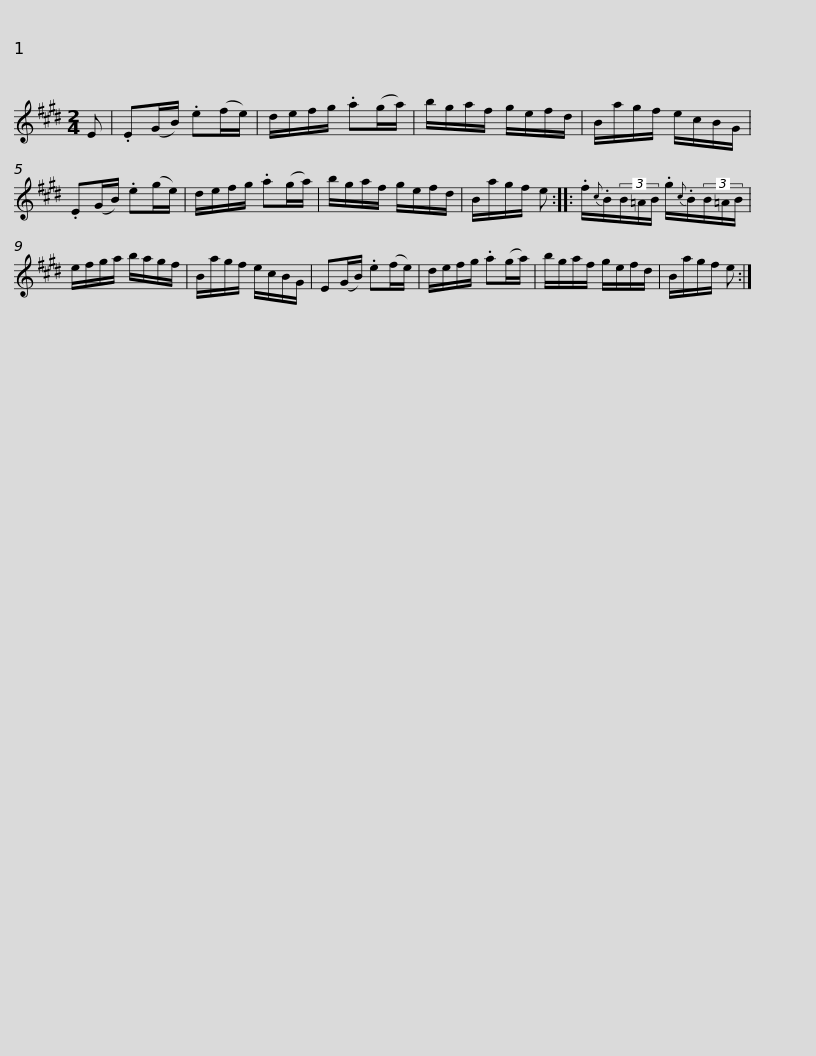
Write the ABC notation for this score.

X:1
L:1/8
M:2/4
I:linebreak $
K:E
V:1 treble
V:1
 E | .E(G/B/) .e(f/e/) | d/e/f/g/ .a(g/a/) | b/g/a/f/ g/e/f/d/ | B/a/g/f/ e/c/B/G/ | %5
 .E(G/B/) .e(g/e/) | d/e/f/g/ .a(g/a/) |$ b/g/a/f/ g/e/f/d/ | B/a/g/f/ e :: .f/{c}.B/(3B/=A/B/ .g/{c}.B/(3B/=A/B/ | %10
 e/f/g/a/ b/a/g/f/ | B/a/g/f/ e/c/B/G/ |$ E(G/B/) .e(f/e/) | d/e/f/g/ .a(g/a/) | b/g/a/f/ g/e/f/d/ | %15
 B/a/g/f/ e :| %16
